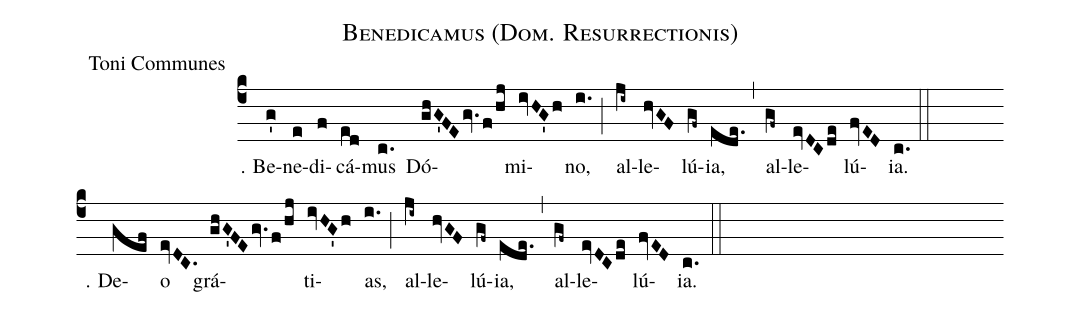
name:Benedicamus (Dom. Resurrectionis);
office-part:Toni Communes;
%%
(c4)℣. Be(g')ne(e)di(f)cá(ed)mus(c.) Dó(ghG'FE/gv./f/hj)mi(ivHG'h)no,(i.) (;)
al(ji~)le(hvGF)lú(gf~)ia,(ede.) (,) al(gf~)le(evDCde)lú(fvED)ia.(c.) (::) (Z-)

℟. De(gef)o(evDC.) grá(ghG'FE/gv./f/hj)ti(ivHG'h)as,(i.) (;)
al(ji~)le(hvGF)lú(gf~)ia,(ede.) (,) al(gf~)le(evDCde)lú(fvED)ia.(c.) (::)
